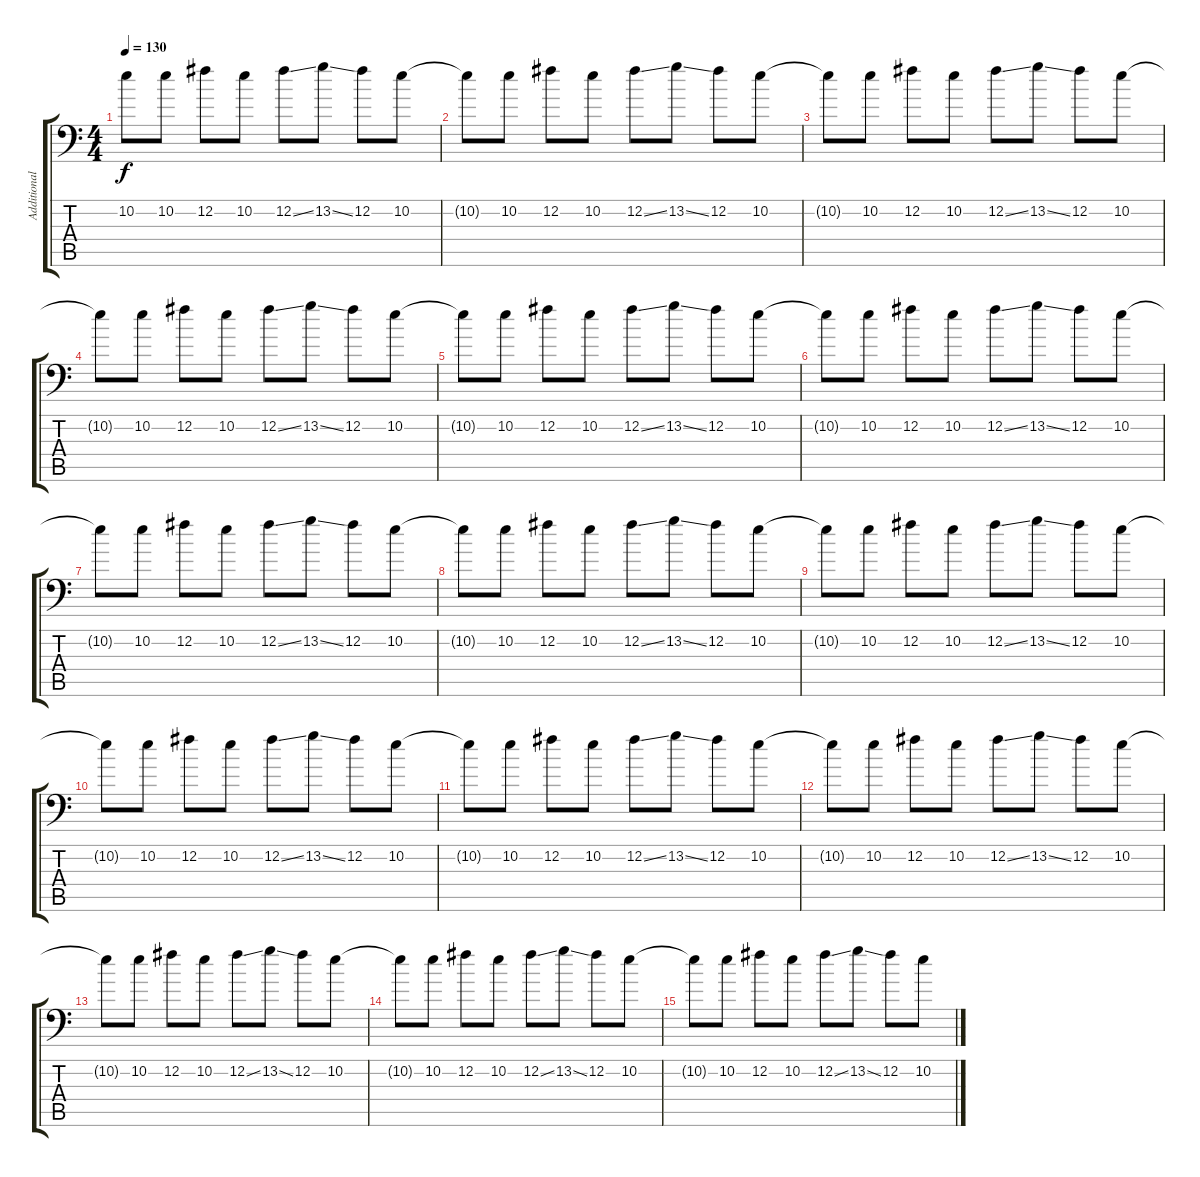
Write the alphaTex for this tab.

\track ("Additional Guitar" "Additional") {instrument distortionguitar}
\staff {score tabs}
\tuning (B3 Gb3 D3 A2 E2 A1) {hide}
\ts (4 4)
\tempo 130
\clef f4
\ks c
10.2{t}.8{dy f} 10.2.8 12.2.8 10.2.8 12.2{ss}.8 13.2{ss}.8 12.2.8 10.2.8 |
10.2{t}.8 10.2.8 12.2.8 10.2.8 12.2{ss}.8 13.2{ss}.8 12.2.8 10.2.8 |
10.2{t}.8 10.2.8 12.2.8 10.2.8 12.2{ss}.8 13.2{ss}.8 12.2.8 10.2.8 |
10.2{t}.8 10.2.8 12.2.8 10.2.8 12.2{ss}.8 13.2{ss}.8 12.2.8 10.2.8 |
10.2{t}.8 10.2.8 12.2.8 10.2.8 12.2{ss}.8 13.2{ss}.8 12.2.8 10.2.8 |
10.2{t}.8 10.2.8 12.2.8 10.2.8 12.2{ss}.8 13.2{ss}.8 12.2.8 10.2.8 |
10.2{t}.8 10.2.8 12.2.8 10.2.8 12.2{ss}.8 13.2{ss}.8 12.2.8 10.2.8 |
10.2{t}.8 10.2.8 12.2.8 10.2.8 12.2{ss}.8 13.2{ss}.8 12.2.8 10.2.8 |
10.2{t}.8 10.2.8 12.2.8 10.2.8 12.2{ss}.8 13.2{ss}.8 12.2.8 10.2.8 |
10.2{t}.8 10.2.8 12.2.8 10.2.8 12.2{ss}.8 13.2{ss}.8 12.2.8 10.2.8 |
10.2{t}.8 10.2.8 12.2.8 10.2.8 12.2{ss}.8 13.2{ss}.8 12.2.8 10.2.8 |
10.2{t}.8 10.2.8 12.2.8 10.2.8 12.2{ss}.8 13.2{ss}.8 12.2.8 10.2.8 |
10.2{t}.8 10.2.8 12.2.8 10.2.8 12.2{ss}.8 13.2{ss}.8 12.2.8 10.2.8 |
10.2{t}.8 10.2.8 12.2.8 10.2.8 12.2{ss}.8 13.2{ss}.8 12.2.8 10.2.8 |
10.2{t}.8 10.2.8 12.2.8 10.2.8 12.2{ss}.8 13.2{ss}.8 12.2.8 10.2.8
